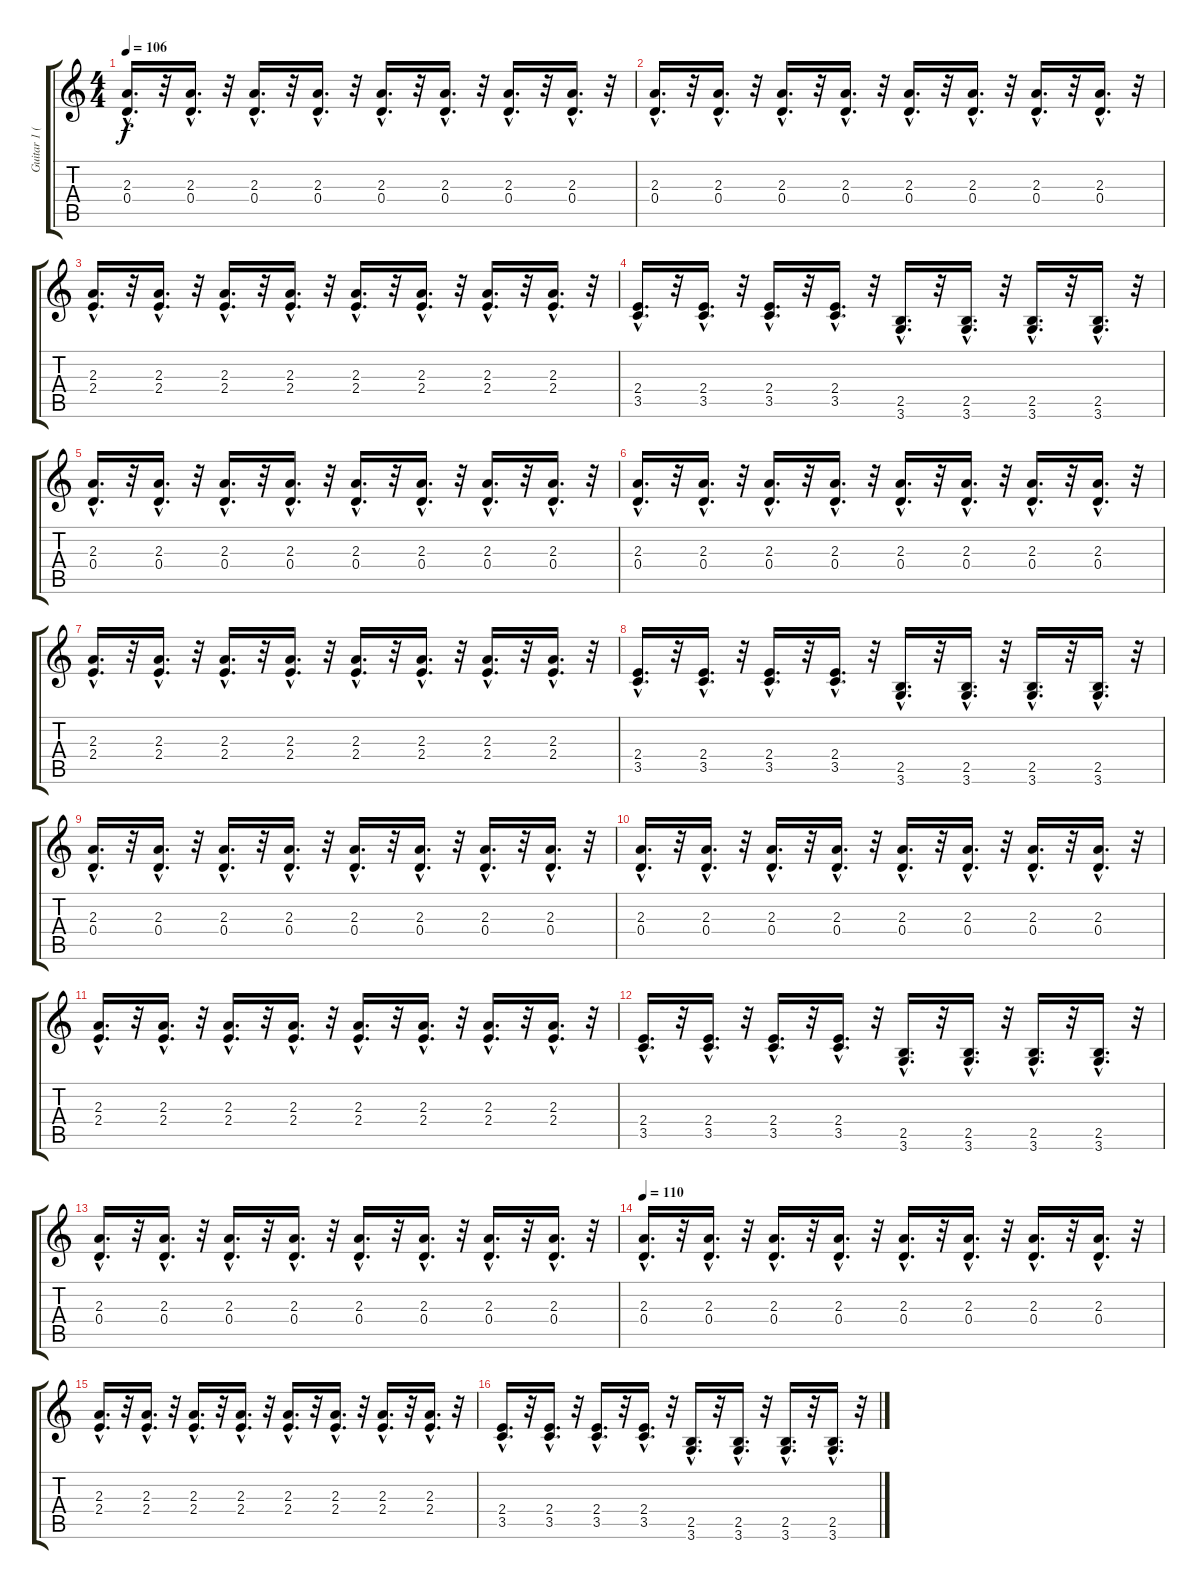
\track ("Guitar 1 (Part 2)" "Guitar 1 (") {instrument distortionguitar}
\staff {score tabs}
\tuning (E4 B3 G3 D3 A2 E2) {hide}
\ts (4 4)
\tempo 106
\clef g2
\ks c
(2.3{hac} 0.4{hac}).16{d dy f} r.32 (2.3{hac} 0.4{hac}).16{d} r.32 (2.3{hac} 0.4{hac}).16{d} r.32 (2.3{hac} 0.4{hac}).16{d} r.32 (2.3{hac} 0.4{hac}).16{d} r.32 (2.3{hac} 0.4{hac}).16{d} r.32 (2.3{hac} 0.4{hac}).16{d} r.32 (2.3{hac} 0.4{hac}).16{d} r.32 |
(2.3{hac} 0.4{hac}).16{d} r.32 (2.3{hac} 0.4{hac}).16{d} r.32 (2.3{hac} 0.4{hac}).16{d} r.32 (2.3{hac} 0.4{hac}).16{d} r.32 (2.3{hac} 0.4{hac}).16{d} r.32 (2.3{hac} 0.4{hac}).16{d} r.32 (2.3{hac} 0.4{hac}).16{d} r.32 (2.3{hac} 0.4{hac}).16{d} r.32 |
(2.3{hac} 2.4{hac}).16{d} r.32 (2.3{hac} 2.4{hac}).16{d} r.32 (2.3{hac} 2.4{hac}).16{d} r.32 (2.3{hac} 2.4{hac}).16{d} r.32 (2.3{hac} 2.4{hac}).16{d} r.32 (2.3{hac} 2.4{hac}).16{d} r.32 (2.3{hac} 2.4{hac}).16{d} r.32 (2.3{hac} 2.4{hac}).16{d} r.32 |
(2.4{hac} 3.5{hac}).16{d} r.32 (2.4{hac} 3.5{hac}).16{d} r.32 (2.4{hac} 3.5{hac}).16{d} r.32 (2.4{hac} 3.5{hac}).16{d} r.32 (2.5{hac} 3.6{hac}).16{d} r.32 (2.5{hac} 3.6{hac}).16{d} r.32 (2.5{hac} 3.6{hac}).16{d} r.32 (2.5{hac} 3.6{hac}).16{d} r.32 |
(2.3{hac} 0.4{hac}).16{d} r.32 (2.3{hac} 0.4{hac}).16{d} r.32 (2.3{hac} 0.4{hac}).16{d} r.32 (2.3{hac} 0.4{hac}).16{d} r.32 (2.3{hac} 0.4{hac}).16{d} r.32 (2.3{hac} 0.4{hac}).16{d} r.32 (2.3{hac} 0.4{hac}).16{d} r.32 (2.3{hac} 0.4{hac}).16{d} r.32 |
(2.3{hac} 0.4{hac}).16{d} r.32 (2.3{hac} 0.4{hac}).16{d} r.32 (2.3{hac} 0.4{hac}).16{d} r.32 (2.3{hac} 0.4{hac}).16{d} r.32 (2.3{hac} 0.4{hac}).16{d} r.32 (2.3{hac} 0.4{hac}).16{d} r.32 (2.3{hac} 0.4{hac}).16{d} r.32 (2.3{hac} 0.4{hac}).16{d} r.32 |
(2.3{hac} 2.4{hac}).16{d} r.32 (2.3{hac} 2.4{hac}).16{d} r.32 (2.3{hac} 2.4{hac}).16{d} r.32 (2.3{hac} 2.4{hac}).16{d} r.32 (2.3{hac} 2.4{hac}).16{d} r.32 (2.3{hac} 2.4{hac}).16{d} r.32 (2.3{hac} 2.4{hac}).16{d} r.32 (2.3{hac} 2.4{hac}).16{d} r.32 |
(2.4{hac} 3.5{hac}).16{d} r.32 (2.4{hac} 3.5{hac}).16{d} r.32 (2.4{hac} 3.5{hac}).16{d} r.32 (2.4{hac} 3.5{hac}).16{d} r.32 (2.5{hac} 3.6{hac}).16{d} r.32 (2.5{hac} 3.6{hac}).16{d} r.32 (2.5{hac} 3.6{hac}).16{d} r.32 (2.5{hac} 3.6{hac}).16{d} r.32 |
(2.3{hac} 0.4{hac}).16{d} r.32 (2.3{hac} 0.4{hac}).16{d} r.32 (2.3{hac} 0.4{hac}).16{d} r.32 (2.3{hac} 0.4{hac}).16{d} r.32 (2.3{hac} 0.4{hac}).16{d} r.32 (2.3{hac} 0.4{hac}).16{d} r.32 (2.3{hac} 0.4{hac}).16{d} r.32 (2.3{hac} 0.4{hac}).16{d} r.32 |
(2.3{hac} 0.4{hac}).16{d} r.32 (2.3{hac} 0.4{hac}).16{d} r.32 (2.3{hac} 0.4{hac}).16{d} r.32 (2.3{hac} 0.4{hac}).16{d} r.32 (2.3{hac} 0.4{hac}).16{d} r.32 (2.3{hac} 0.4{hac}).16{d} r.32 (2.3{hac} 0.4{hac}).16{d} r.32 (2.3{hac} 0.4{hac}).16{d} r.32 |
(2.3{hac} 2.4{hac}).16{d} r.32 (2.3{hac} 2.4{hac}).16{d} r.32 (2.3{hac} 2.4{hac}).16{d} r.32 (2.3{hac} 2.4{hac}).16{d} r.32 (2.3{hac} 2.4{hac}).16{d} r.32 (2.3{hac} 2.4{hac}).16{d} r.32 (2.3{hac} 2.4{hac}).16{d} r.32 (2.3{hac} 2.4{hac}).16{d} r.32 |
(2.4{hac} 3.5{hac}).16{d} r.32 (2.4{hac} 3.5{hac}).16{d} r.32 (2.4{hac} 3.5{hac}).16{d} r.32 (2.4{hac} 3.5{hac}).16{d} r.32 (2.5{hac} 3.6{hac}).16{d} r.32 (2.5{hac} 3.6{hac}).16{d} r.32 (2.5{hac} 3.6{hac}).16{d} r.32 (2.5{hac} 3.6{hac}).16{d} r.32 |
(2.3{hac} 0.4{hac}).16{d} r.32 (2.3{hac} 0.4{hac}).16{d} r.32 (2.3{hac} 0.4{hac}).16{d} r.32 (2.3{hac} 0.4{hac}).16{d} r.32 (2.3{hac} 0.4{hac}).16{d} r.32 (2.3{hac} 0.4{hac}).16{d} r.32 (2.3{hac} 0.4{hac}).16{d} r.32 (2.3{hac} 0.4{hac}).16{d} r.32 |
\tempo 110
(2.3{hac} 0.4{hac}).16{d} r.32 (2.3{hac} 0.4{hac}).16{d} r.32 (2.3{hac} 0.4{hac}).16{d} r.32 (2.3{hac} 0.4{hac}).16{d} r.32 (2.3{hac} 0.4{hac}).16{d} r.32 (2.3{hac} 0.4{hac}).16{d} r.32 (2.3{hac} 0.4{hac}).16{d} r.32 (2.3{hac} 0.4{hac}).16{d} r.32 |
(2.3{hac} 2.4{hac}).16{d} r.32 (2.3{hac} 2.4{hac}).16{d} r.32 (2.3{hac} 2.4{hac}).16{d} r.32 (2.3{hac} 2.4{hac}).16{d} r.32 (2.3{hac} 2.4{hac}).16{d} r.32 (2.3{hac} 2.4{hac}).16{d} r.32 (2.3{hac} 2.4{hac}).16{d} r.32 (2.3{hac} 2.4{hac}).16{d} r.32 |
(2.4{hac} 3.5{hac}).16{d} r.32 (2.4{hac} 3.5{hac}).16{d} r.32 (2.4{hac} 3.5{hac}).16{d} r.32 (2.4{hac} 3.5{hac}).16{d} r.32 (2.5{hac} 3.6{hac}).16{d} r.32 (2.5{hac} 3.6{hac}).16{d} r.32 (2.5{hac} 3.6{hac}).16{d} r.32 (2.5{hac} 3.6{hac}).16{d} r.32
